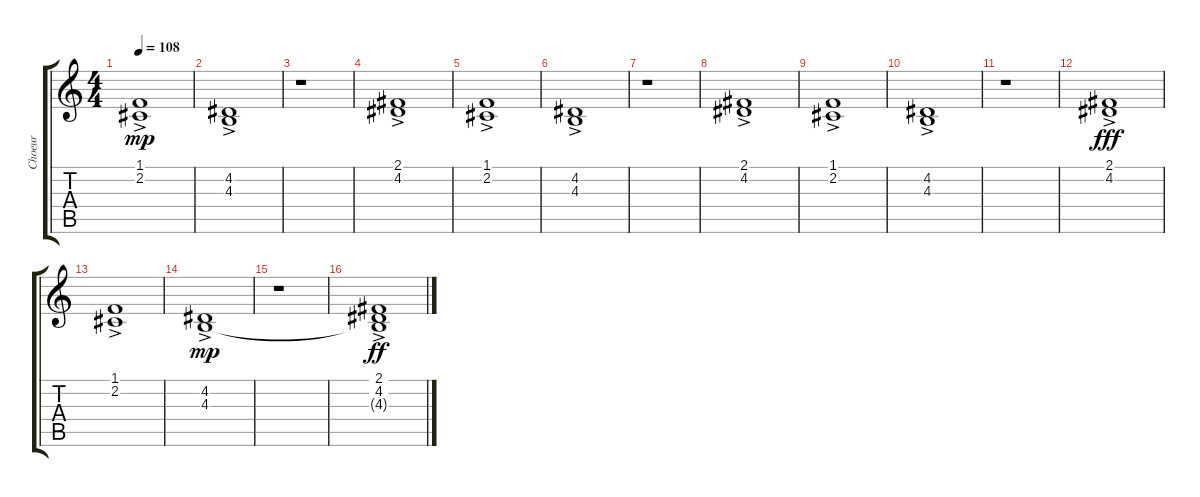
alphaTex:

\track ("Choeur" "Choeur") {instrument voiceoohs}
\staff {score tabs}
\tuning (E4 B3 G3 D3 A2 E2) {hide}
\ts (4 4)
\tempo 108
\clef g2
\ks c
(1.1{ac} 2.2).1{dy mp} |
(4.2{ac} 4.3).1 |
r.1 |
(2.1{ac} 4.2).1 |
(1.1{ac} 2.2).1 |
(4.2{ac} 4.3).1 |
r.1 |
(2.1{ac} 4.2).1 |
(1.1{ac} 2.2).1 |
(4.2{ac} 4.3).1 |
r.1 |
(2.1{ac} 4.2).1{dy fff} |
(1.1{ac} 2.2).1 |
(4.2{ac} 4.3).1{dy mp} |
r.1{volume 3} |
(2.1{ac} 4.2 4.3{t}).1{dy ff}
